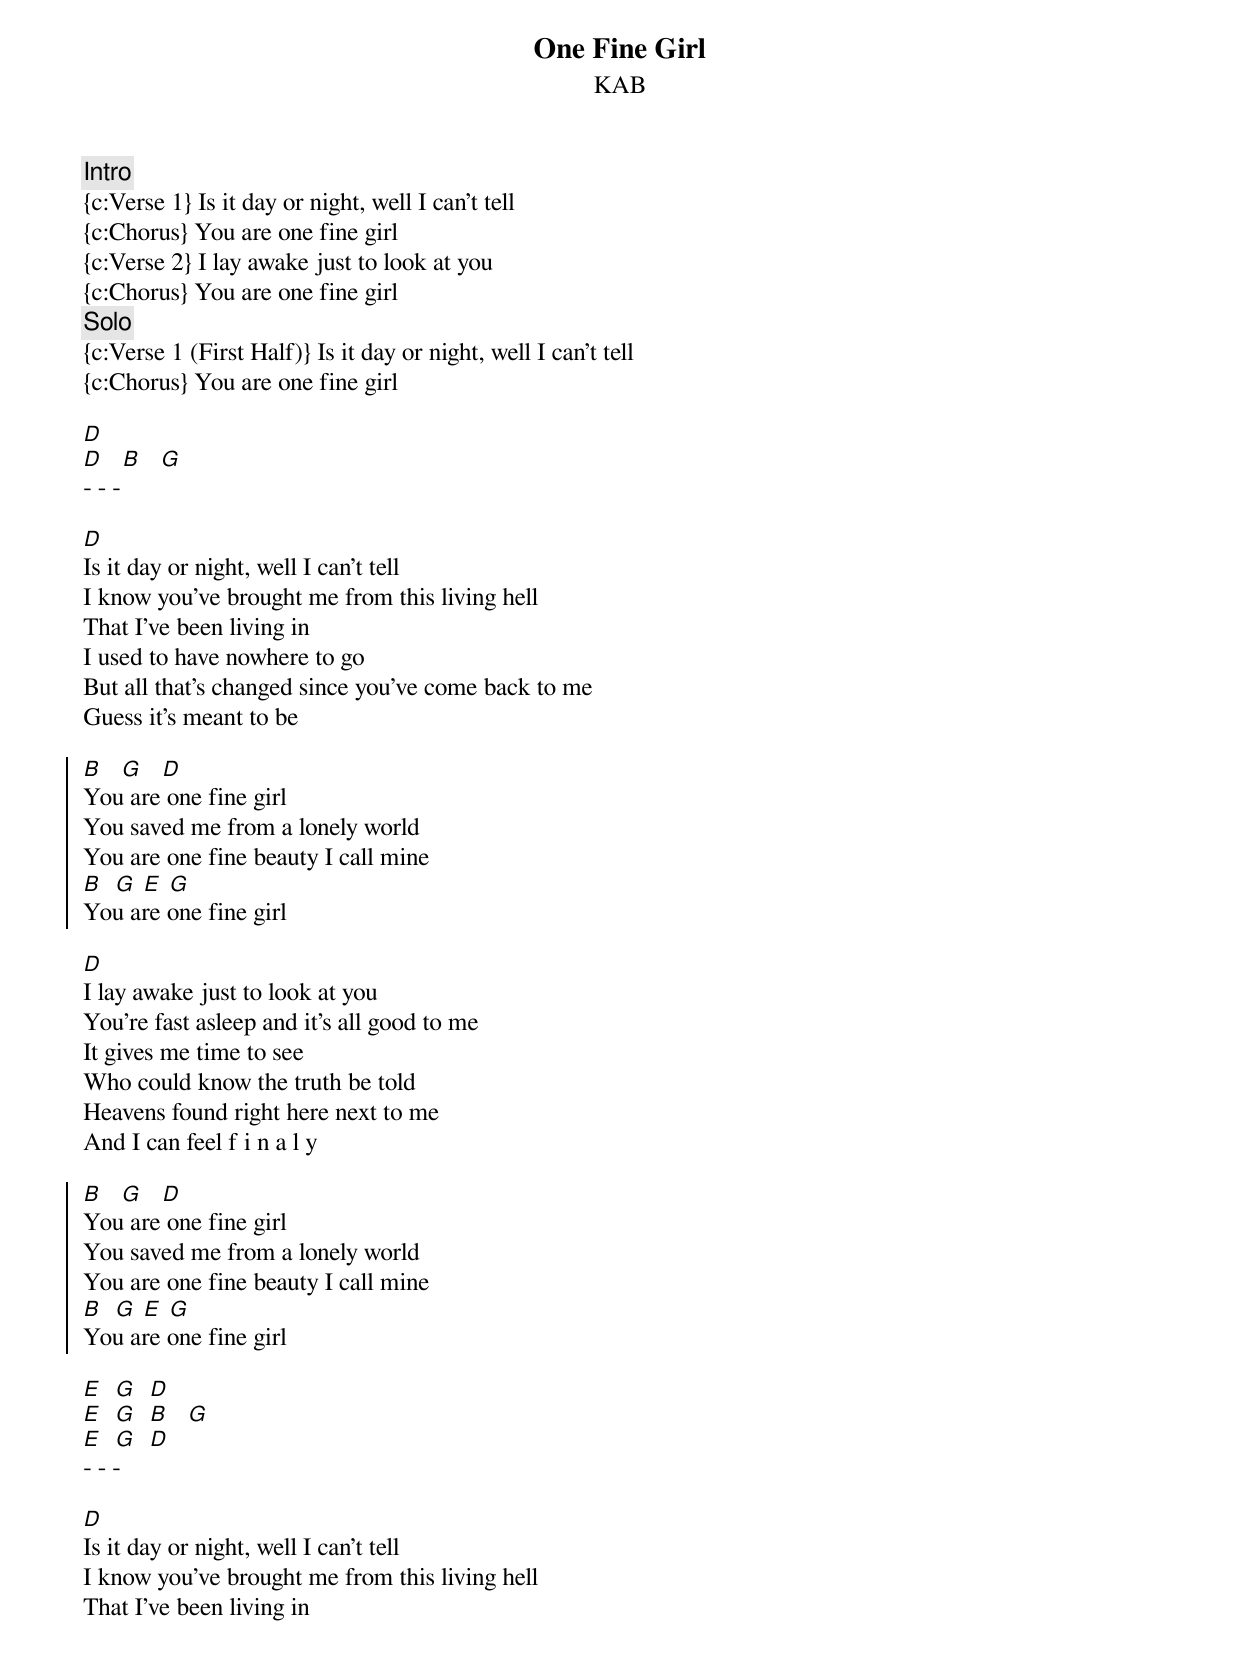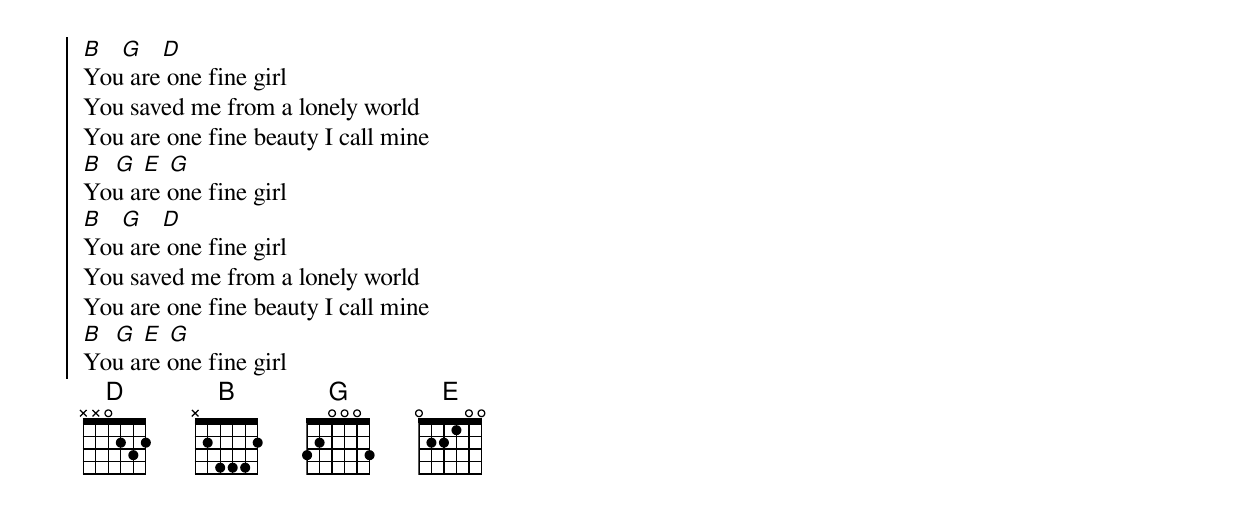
{t: One Fine Girl}
{st: KAB}
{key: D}
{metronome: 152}
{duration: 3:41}
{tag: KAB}

{c:Intro}
{c:Verse 1} Is it day or night, well I can't tell
{c:Chorus} You are one fine girl
{c:Verse 2} I lay awake just to look at you
{c:Chorus} You are one fine girl
{c:Solo}
{c:Verse 1 (First Half)} Is it day or night, well I can't tell
{c:Chorus} You are one fine girl

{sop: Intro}
[D]
[D]   [B]   [G]
- - -
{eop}

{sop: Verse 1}
[D]
Is it day or night, well I can't tell
I know you've brought me from this living hell
That I've been living in
I used to have nowhere to go
But all that's changed since you've come back to me
Guess it's meant to be
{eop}

{soc}
[B]   [G]   [D]
You are one fine girl
You saved me from a lonely world
You are one fine beauty I call mine
[B]  [G] [E] [G]
You are one fine girl
{eoc}

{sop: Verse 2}
[D]
I lay awake just to look at you
You're fast asleep and it's all good to me
It gives me time to see
Who could know the truth be told
Heavens found right here next to me
And I can feel f i n a l y
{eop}

{soc}
[B]   [G]   [D]
You are one fine girl
You saved me from a lonely world
You are one fine beauty I call mine
[B]  [G] [E] [G]
You are one fine girl
{eoc}

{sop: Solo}
[E]  [G]  [D]
[E]  [G]  [B]   [G]
[E]  [G]  [D]
- - -
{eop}

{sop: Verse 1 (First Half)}
[D]
Is it day or night, well I can't tell
I know you've brought me from this living hell
That I've been living in
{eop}

{soc}
[B]   [G]   [D]
You are one fine girl
You saved me from a lonely world
You are one fine beauty I call mine
[B]  [G] [E] [G]
You are one fine girl
[B]   [G]   [D]
You are one fine girl
You saved me from a lonely world
You are one fine beauty I call mine
[B]  [G] [E] [G]
You are one fine girl
{eoc}
